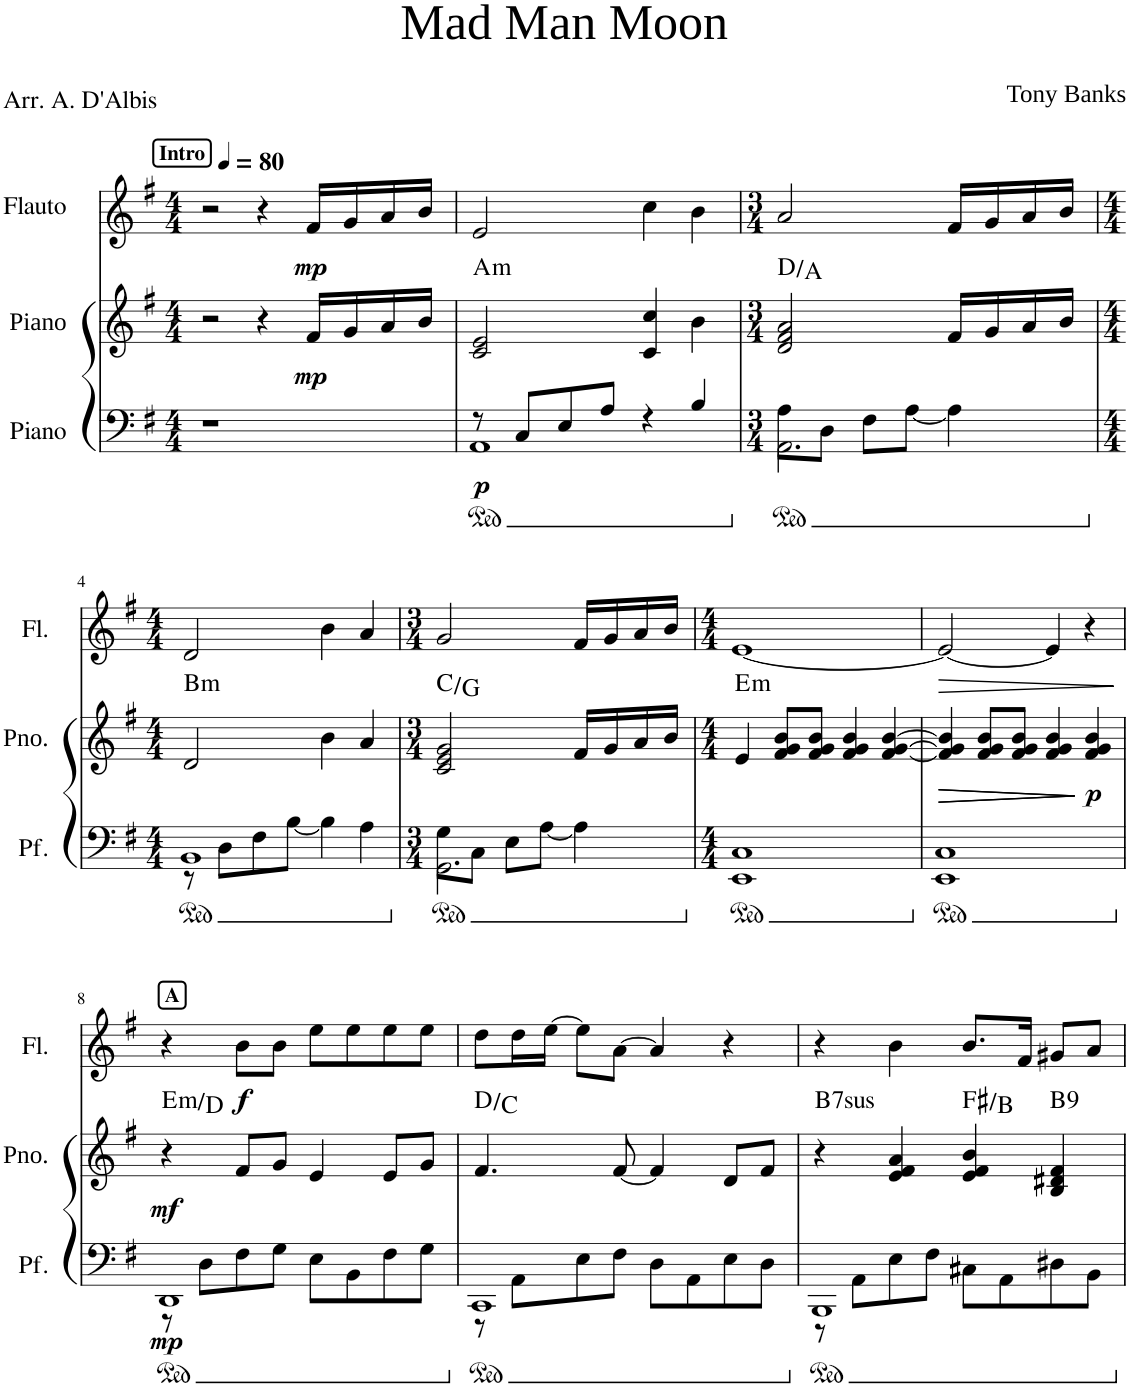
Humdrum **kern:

**kern	**dynam	**kern	**dynam	**harte	**kern	**dynam
*part3	*part3	*part2	*part2	*part2	*part1	*part1
*staff3	*staff3	*staff2	*staff2	*	*staff1	*staff1
*I"Piano	*	*I"Piano	*	*	*I"Flauto	*
*	*	*I'Pno.	*	*	*I'Fl.	*
*clefF4	*	*clefG2	*	*	*clefG2	*
*k[f#]	*	*k[f#]	*	*	*k[f#]	*
*M4/4	*	*M4/4	*	*	*M4/4	*
*MM80	*	*MM80	*	*	*MM80	*
!!LO:REH:place=s1:a:B:cj:t=Intro
=1	=1	=1	=1	=1	=1	=1
1r	.	2r	.	.	2r	.
.	.	4r	.	.	4r	.
!	!	!	!LO:DY:b	!	!	!LO:DY:b
.	.	16f#/LL	mp	.	16f#/LL	mp
.	.	16g/	.	.	16g/	.
.	.	16a/	.	.	16a/	.
.	.	16b/JJ	.	.	16b/JJ	.
=2	=2	=2	=2	=2	=2	=2
*ped	*	*	*	*	*	*
*^	*	*	*	*	*	*
!	!	!LO:DY:b	!	!	!LO:H:kt=m	!	!
8r	1AA	p	2c/ 2e/	.	A:min	2e/	.
8C/L	.	.	.	.	.	.	.
8E/	.	.	.	.	.	.	.
8A/J	.	.	.	.	.	.	.
4r	.	.	4c/ 4cc/	.	.	4cc\	.
4B/	.	.	4b\	.	.	4b\	.
=3	=3	=3	=3	=3	=3	=3	=3
*M3/4	*	*	*M3/4	*	*	*M3/4	*
*Xped	*	*	*	*	*	*	*
*ped	*	*	*	*	*	*	*
2.AA\	8A\L	.	2d/ 2f#/ 2a/	.	D:maj/5	2a/	.
.	8D\J	.	.	.	.	.	.
.	8F#\L	.	.	.	.	.	.
.	[8A\J	.	.	.	.	.	.
.	4A\]	.	16f#/LL	.	.	16f#/LL	.
.	.	.	16g/	.	.	16g/	.
.	.	.	16a/	.	.	16a/	.
.	.	.	16b/JJ	.	.	16b/JJ	.
!!LO:LB:g=z
=4	=4	=4	=4	=4	=4	=4	=4
*M4/4	*	*	*M4/4	*	*	*M4/4	*
*Xped	*	*	*	*	*	*	*
*ped	*	*	*	*	*	*	*
!	!	!	!	!	!LO:H:kt=m	!	!
1BB	8r	.	2d/	.	B:min	2d/	.
.	8D\L	.	.	.	.	.	.
.	8F#\	.	.	.	.	.	.
.	[8B\J	.	.	.	.	.	.
.	4B\]	.	4b\	.	.	4b\	.
.	4A\	.	4a/	.	.	4a/	.
=5	=5	=5	=5	=5	=5	=5	=5
*M3/4	*	*	*M3/4	*	*	*M3/4	*
*Xped	*	*	*	*	*	*	*
*ped	*	*	*	*	*	*	*
2.GG\	8G\L	.	2c/ 2e/ 2g/	.	C:maj/5	2g/	.
.	8C\J	.	.	.	.	.	.
.	8E\L	.	.	.	.	.	.
.	[8A\J	.	.	.	.	.	.
.	4A\]	.	16f#/LL	.	.	16f#/LL	.
.	.	.	16g/	.	.	16g/	.
.	.	.	16a/	.	.	16a/	.
.	.	.	16b/JJ	.	.	16b/JJ	.
*v	*v	*	*	*	*	*	*
=6	=6	=6	=6	=6	=6	=6
*M4/4	*	*M4/4	*	*	*M4/4	*
*Xped	*	*	*	*	*	*
*ped	*	*	*	*	*	*
!	!	!	!	!LO:H:kt=m	!	!
1EE 1C	.	4e/	.	E:min	[1e	.
.	.	8f#/ 8g/ 8b/L	.	.	.	.
.	.	8f#/ 8g/ 8b/J	.	.	.	.
.	.	4f#/ 4g/ 4b/	.	.	.	.
.	.	[4f#/ [4g/ [4b/	.	.	.	.
=7	=7	=7	=7	=7	=7	=7
*Xped	*	*	*	*	*	*
*ped	*	*	*	*	*	*
!	!	!	!LO:HP:b	!	!	!LO:HP:b
1EE 1C	.	4f#/] 4g/] 4b/]	>	.	2e/_	>
!	!	!	!LO:HP:b	!	!	!
.	.	8f#/ 8g/ 8b/L	>	.	.	.
.	.	8f#/ 8g/ 8b/J	.	.	.	.
.	.	4f#/ 4g/ 4b/	.	.	4e/]	.
!	!	!	!LO:DY:n=1:b	!	!	!
.	.	4f#/ 4g/ 4b/	] ] p	.	4r	.
.	.	.	.	.	.	]
!!LO:LB:g=z
!!LO:REH:place=s1:a:B:cj:t=A
=8	=8	=8	=8	=8	=8	=8
*Xped	*	*	*	*	*	*
*ped	*	*	*	*	*	*
*^	*	*	*	*	*	*
!	!	!LO:DY:b	!	!LO:DY:b	!LO:H:kt=m	!	!
1DD	8r	mp	4r	mf	E:min/b7	4r	.
.	8D\L	.	.	.	.	.	.
!	!	!	!	!	!	!	!LO:DY:b
.	8F#\	.	8f#/L	.	.	8b\L	f
.	8G\J	.	8g/J	.	.	8b\J	.
.	8E\L	.	4e/	.	.	8ee\L	.
.	8BB\	.	.	.	.	8ee\	.
.	8F#\	.	8e/L	.	.	8ee\	.
.	8G\J	.	8g/J	.	.	8ee\J	.
=9	=9	=9	=9	=9	=9	=9	=9
*Xped	*	*	*	*	*	*	*
*ped	*	*	*	*	*	*	*
1CC	8r	.	4.f#/	.	D:maj/b7	8dd\L	.
.	8AA\L	.	.	.	.	16dd\L	.
.	.	.	.	.	.	[16ee\JJ	.
.	8E\	.	.	.	.	8ee\L]	.
.	8F#\J	.	[8f#/	.	.	[8a\J	.
.	8D\L	.	4f#/]	.	.	4a/]	.
.	8AA\	.	.	.	.	.	.
.	8E\	.	8d/L	.	.	4r	.
.	8D\J	.	8f#/J	.	.	.	.
=10	=10	=10	=10	=10	=10	=10	=10
*Xped	*	*	*	*	*	*	*
*ped	*	*	*	*	*	*	*
!	!	!	!	!	!LO:H:kt=7sus	!	!
1BBB	8r	.	4r	.	B:sus4(7)	4r	.
.	8AA\L	.	.	.	.	.	.
.	8E\	.	4e/ 4f#/ 4a/	.	.	4b\	.
.	8F#\J	.	.	.	.	.	.
.	8C#X\L	.	4e/ 4f#/ 4b/	.	F#:maj/4	8.b/L	.
.	8AA\	.	.	.	.	.	.
.	.	.	.	.	.	16f#/Jk	.
!	!	!	!	!	!LO:H:kt=9	!	!
.	8D#X\	.	4B/ 4d#X/ 4f#/	.	B:9	8g#X/L	.
.	8BB\J	.	.	.	.	8a/J	.
*Xped	*	*	*	*	*	*	*
*v	*v	*	*	*	*	*	*
=	=	=	=	=	=	=
*-	*-	*-	*-	*-	*-	*-
